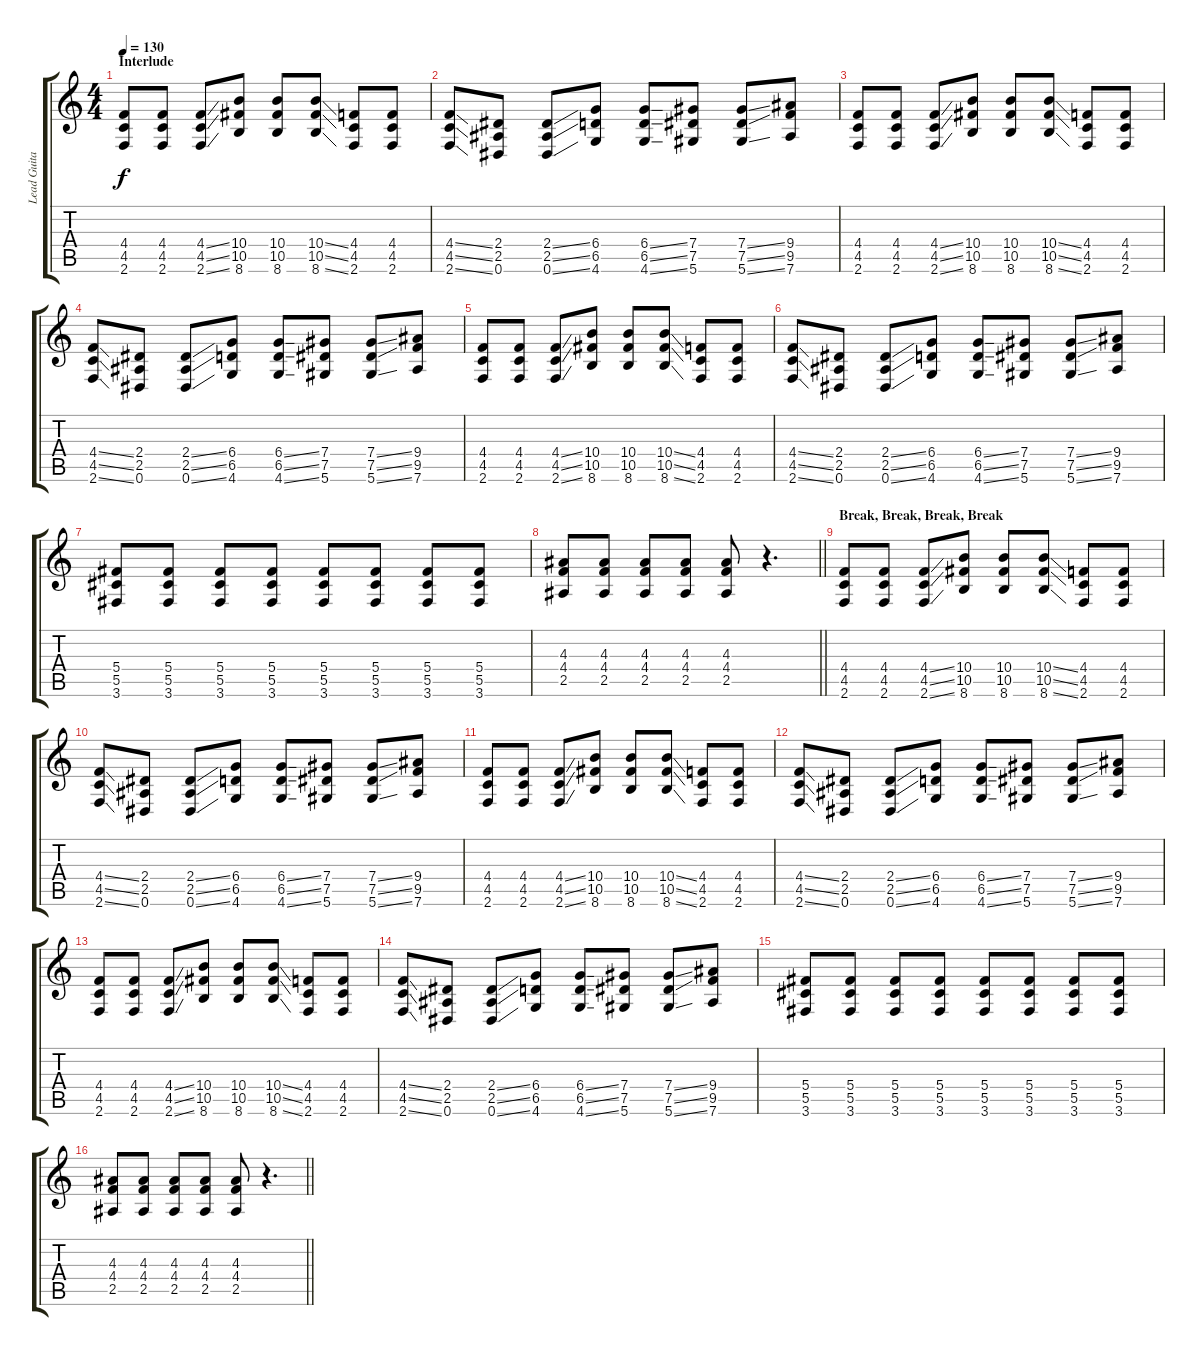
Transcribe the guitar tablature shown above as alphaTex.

\track ("Lead Guitar" "Lead Guita") {instrument distortionguitar}
\staff {score tabs}
\tuning (Eb4 Bb3 Gb3 Db3 Ab2 Eb2) {hide}
\ts (4 4)
\section ("" "Interlude")
\tempo 130
\clef g2
\ks c
(4.4 4.5 2.6).8{dy f volume 16 balance 8} (4.4 4.5 2.6).8 (4.4{ss} 4.5{ss} 2.6{ss}).8 (10.4 10.5 8.6).8 (10.4 10.5 8.6).8 (10.4{ss} 10.5{ss} 8.6{ss}).8 (4.4 4.5 2.6).8 (4.4 4.5 2.6).8 |
(4.4{ss} 4.5{ss} 2.6{ss}).8 (2.4 2.5 0.6).8 (2.4{ss} 2.5{ss} 0.6{ss}).8 (6.4 6.5 4.6).8 (6.4{ss} 6.5{ss} 4.6{ss}).8 (7.4 7.5 5.6).8 (7.4{ss} 7.5{ss} 5.6{ss}).8 (9.4 9.5 7.6).8 |
(4.4 4.5 2.6).8 (4.4 4.5 2.6).8 (4.4{ss} 4.5{ss} 2.6{ss}).8 (10.4 10.5 8.6).8 (10.4 10.5 8.6).8 (10.4{ss} 10.5{ss} 8.6{ss}).8 (4.4 4.5 2.6).8 (4.4 4.5 2.6).8 |
(4.4{ss} 4.5{ss} 2.6{ss}).8 (2.4 2.5 0.6).8 (2.4{ss} 2.5{ss} 0.6{ss}).8 (6.4 6.5 4.6).8 (6.4{ss} 6.5{ss} 4.6{ss}).8 (7.4 7.5 5.6).8 (7.4{ss} 7.5{ss} 5.6{ss}).8 (9.4 9.5 7.6).8 |
(4.4 4.5 2.6).8{volume 13} (4.4 4.5 2.6).8 (4.4{ss} 4.5{ss} 2.6{ss}).8 (10.4 10.5 8.6).8 (10.4 10.5 8.6).8 (10.4{ss} 10.5{ss} 8.6{ss}).8 (4.4 4.5 2.6).8 (4.4 4.5 2.6).8 |
(4.4{ss} 4.5{ss} 2.6{ss}).8 (2.4 2.5 0.6).8 (2.4{ss} 2.5{ss} 0.6{ss}).8 (6.4 6.5 4.6).8 (6.4{ss} 6.5{ss} 4.6{ss}).8 (7.4 7.5 5.6).8 (7.4{ss} 7.5{ss} 5.6{ss}).8 (9.4 9.5 7.6).8 |
(5.4 5.5 3.6).8 (5.4 5.5 3.6).8 (5.4 5.5 3.6).8 (5.4 5.5 3.6).8 (5.4 5.5 3.6).8 (5.4 5.5 3.6).8 (5.4 5.5 3.6).8 (5.4 5.5 3.6).8 |
\barLineRight lightlight
(4.3 4.4 2.5).8 (4.3 4.4 2.5).8 (4.3 4.4 2.5).8 (4.3 4.4 2.5).8 (4.3 4.4 2.5).8 r.4{d} |
\section ("" "Break, Break, Break, Break")
(4.4 4.5 2.6).8{volume 13 balance 0} (4.4 4.5 2.6).8 (4.4{ss} 4.5{ss} 2.6{ss}).8 (10.4 10.5 8.6).8 (10.4 10.5 8.6).8 (10.4{ss} 10.5{ss} 8.6{ss}).8 (4.4 4.5 2.6).8 (4.4 4.5 2.6).8 |
(4.4{ss} 4.5{ss} 2.6{ss}).8 (2.4 2.5 0.6).8 (2.4{ss} 2.5{ss} 0.6{ss}).8 (6.4 6.5 4.6).8 (6.4{ss} 6.5{ss} 4.6{ss}).8 (7.4 7.5 5.6).8 (7.4{ss} 7.5{ss} 5.6{ss}).8 (9.4 9.5 7.6).8 |
(4.4 4.5 2.6).8 (4.4 4.5 2.6).8 (4.4{ss} 4.5{ss} 2.6{ss}).8 (10.4 10.5 8.6).8 (10.4 10.5 8.6).8 (10.4{ss} 10.5{ss} 8.6{ss}).8 (4.4 4.5 2.6).8 (4.4 4.5 2.6).8 |
(4.4{ss} 4.5{ss} 2.6{ss}).8 (2.4 2.5 0.6).8 (2.4{ss} 2.5{ss} 0.6{ss}).8 (6.4 6.5 4.6).8 (6.4{ss} 6.5{ss} 4.6{ss}).8 (7.4 7.5 5.6).8 (7.4{ss} 7.5{ss} 5.6{ss}).8 (9.4 9.5 7.6).8 |
(4.4 4.5 2.6).8 (4.4 4.5 2.6).8 (4.4{ss} 4.5{ss} 2.6{ss}).8 (10.4 10.5 8.6).8 (10.4 10.5 8.6).8 (10.4{ss} 10.5{ss} 8.6{ss}).8 (4.4 4.5 2.6).8 (4.4 4.5 2.6).8 |
(4.4{ss} 4.5{ss} 2.6{ss}).8 (2.4 2.5 0.6).8 (2.4{ss} 2.5{ss} 0.6{ss}).8 (6.4 6.5 4.6).8 (6.4{ss} 6.5{ss} 4.6{ss}).8 (7.4 7.5 5.6).8 (7.4{ss} 7.5{ss} 5.6{ss}).8 (9.4 9.5 7.6).8 |
(5.4 5.5 3.6).8 (5.4 5.5 3.6).8 (5.4 5.5 3.6).8 (5.4 5.5 3.6).8 (5.4 5.5 3.6).8 (5.4 5.5 3.6).8 (5.4 5.5 3.6).8 (5.4 5.5 3.6).8 |
\barLineRight lightlight
(4.3 4.4 2.5).8 (4.3 4.4 2.5).8 (4.3 4.4 2.5).8 (4.3 4.4 2.5).8 (4.3 4.4 2.5).8 r.4{d}
